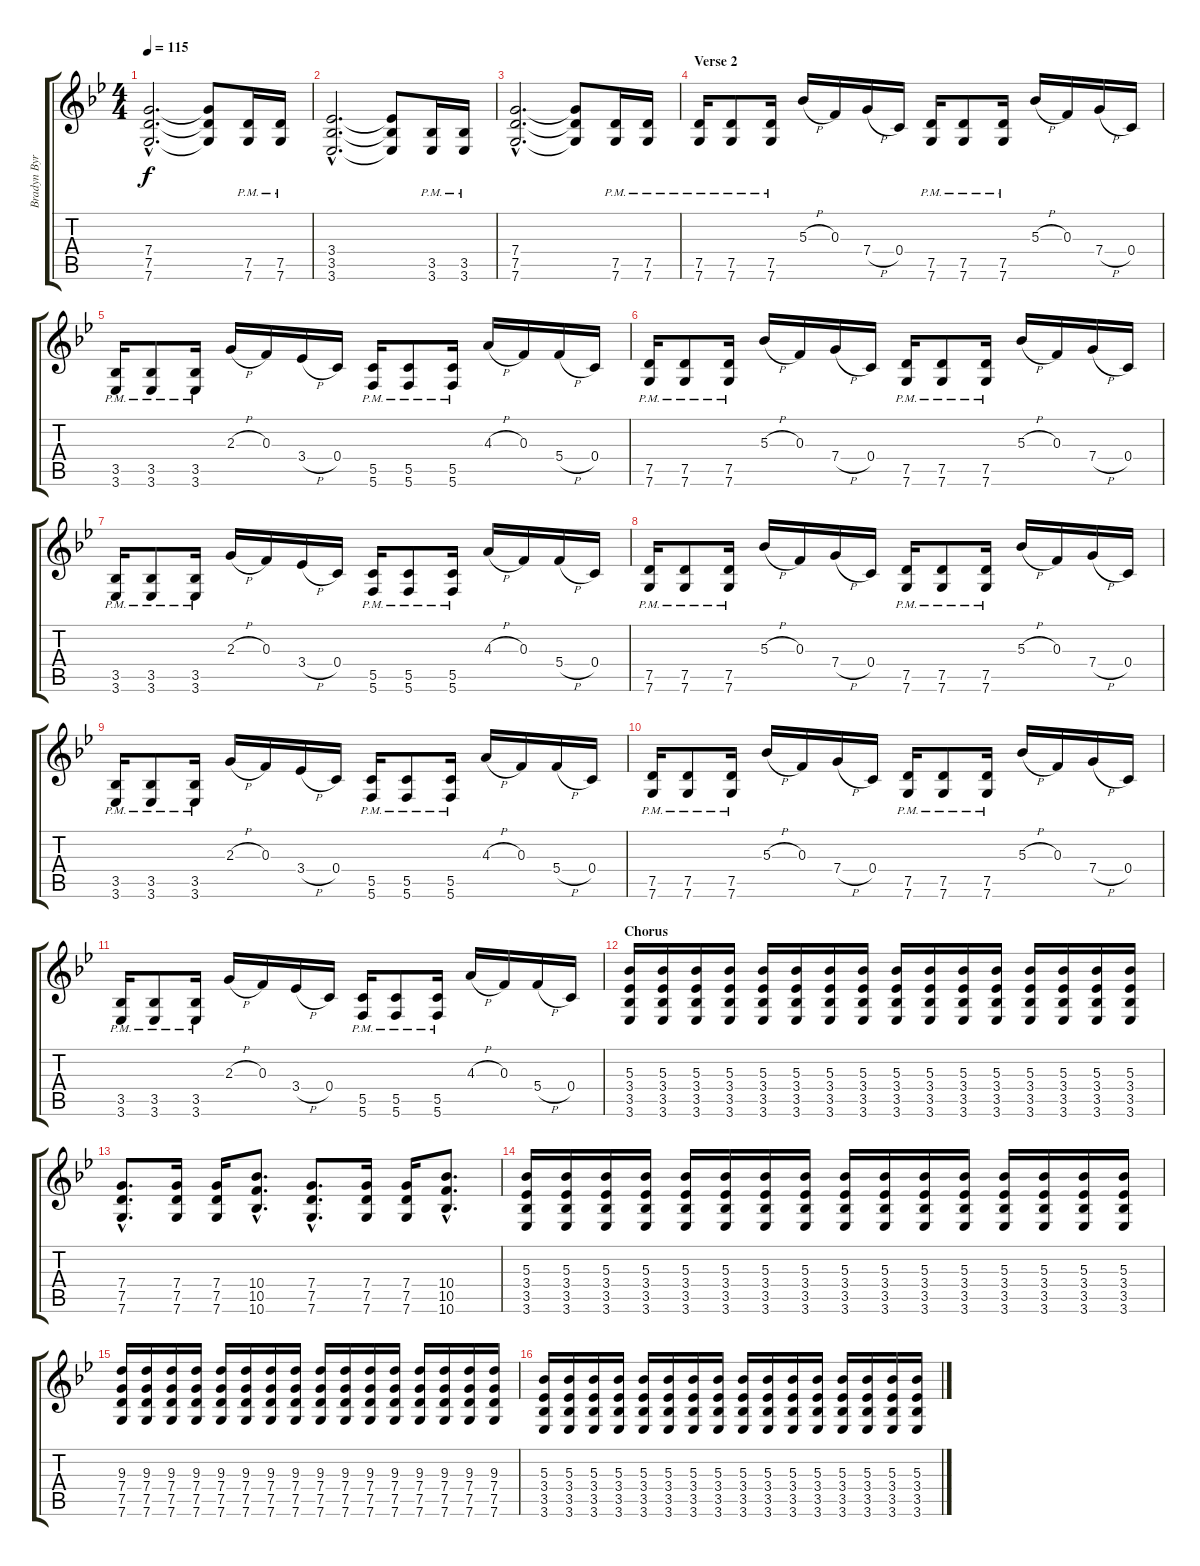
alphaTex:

\track ("Bradyn Byron(Guitar)" "Bradyn Byr") {instrument distortionguitar}
\staff {score tabs}
\tuning (D4 A3 F3 C3 G2 C2) {hide}
\ts (4 4)
\tempo 115
\clef g2
\ks gminor
(7.4{hac} 7.5{hac} 7.6{hac}).2{d dy f} (7.4{t} 7.5{t} 7.6{t}).8 (7.5{pm} 7.6{pm}).16 (7.5{pm} 7.6{pm}).16 |
(3.4{hac} 3.5{hac} 3.6{hac}).2{d} (3.4{t} 3.5{t} 3.6{t}).8 (3.5{pm} 3.6{pm}).16 (3.5{pm} 3.6{pm}).16 |
(7.4{hac} 7.5{hac} 7.6{hac}).2{d} (7.4{t} 7.5{t} 7.6{t}).8 (7.5{pm} 7.6{pm}).16 (7.5{pm} 7.6{pm}).16 |
\section ("" "Verse 2")
(7.5{pm} 7.6{pm}).16 (7.5{pm} 7.6{pm}).8 (7.5{pm} 7.6{pm}).16 5.3{h}.16 0.3.16 7.4{h}.16 0.4.16 (7.5{pm} 7.6{pm}).16 (7.5{pm} 7.6{pm}).8 (7.5{pm} 7.6{pm}).16 5.3{h}.16 0.3.16 7.4{h}.16 0.4.16 |
(3.5{pm} 3.6{pm}).16 (3.5{pm} 3.6{pm}).8 (3.5{pm} 3.6{pm}).16 2.3{h}.16 0.3.16 3.4{h}.16 0.4.16 (5.5{pm} 5.6{pm}).16 (5.5{pm} 5.6{pm}).8 (5.5{pm} 5.6{pm}).16 4.3{h}.16 0.3.16 5.4{h}.16 0.4.16 |
(7.5{pm} 7.6{pm}).16 (7.5{pm} 7.6{pm}).8 (7.5{pm} 7.6{pm}).16 5.3{h}.16 0.3.16 7.4{h}.16 0.4.16 (7.5{pm} 7.6{pm}).16 (7.5{pm} 7.6{pm}).8 (7.5{pm} 7.6{pm}).16 5.3{h}.16 0.3.16 7.4{h}.16 0.4.16 |
(3.5{pm} 3.6{pm}).16 (3.5{pm} 3.6{pm}).8 (3.5{pm} 3.6{pm}).16 2.3{h}.16 0.3.16 3.4{h}.16 0.4.16 (5.5{pm} 5.6{pm}).16 (5.5{pm} 5.6{pm}).8 (5.5{pm} 5.6{pm}).16 4.3{h}.16 0.3.16 5.4{h}.16 0.4.16 |
(7.5{pm} 7.6{pm}).16 (7.5{pm} 7.6{pm}).8 (7.5{pm} 7.6{pm}).16 5.3{h}.16 0.3.16 7.4{h}.16 0.4.16 (7.5{pm} 7.6{pm}).16 (7.5{pm} 7.6{pm}).8 (7.5{pm} 7.6{pm}).16 5.3{h}.16 0.3.16 7.4{h}.16 0.4.16 |
(3.5{pm} 3.6{pm}).16 (3.5{pm} 3.6{pm}).8 (3.5{pm} 3.6{pm}).16 2.3{h}.16 0.3.16 3.4{h}.16 0.4.16 (5.5{pm} 5.6{pm}).16 (5.5{pm} 5.6{pm}).8 (5.5{pm} 5.6{pm}).16 4.3{h}.16 0.3.16 5.4{h}.16 0.4.16 |
(7.5{pm} 7.6{pm}).16 (7.5{pm} 7.6{pm}).8 (7.5{pm} 7.6{pm}).16 5.3{h}.16 0.3.16 7.4{h}.16 0.4.16 (7.5{pm} 7.6{pm}).16 (7.5{pm} 7.6{pm}).8 (7.5{pm} 7.6{pm}).16 5.3{h}.16 0.3.16 7.4{h}.16 0.4.16 |
(3.5{pm} 3.6{pm}).16 (3.5{pm} 3.6{pm}).8 (3.5{pm} 3.6{pm}).16 2.3{h}.16 0.3.16 3.4{h}.16 0.4.16 (5.5{pm} 5.6{pm}).16 (5.5{pm} 5.6{pm}).8 (5.5{pm} 5.6{pm}).16 4.3{h}.16 0.3.16 5.4{h}.16 0.4.16 |
\section ("" "Chorus")
(5.3 3.4 3.5 3.6).16 (5.3 3.4 3.5 3.6).16 (5.3 3.4 3.5 3.6).16 (5.3 3.4 3.5 3.6).16 (5.3 3.4 3.5 3.6).16 (5.3 3.4 3.5 3.6).16 (5.3 3.4 3.5 3.6).16 (5.3 3.4 3.5 3.6).16 (5.3 3.4 3.5 3.6).16 (5.3 3.4 3.5 3.6).16 (5.3 3.4 3.5 3.6).16 (5.3 3.4 3.5 3.6).16 (5.3 3.4 3.5 3.6).16 (5.3 3.4 3.5 3.6).16 (5.3 3.4 3.5 3.6).16 (5.3 3.4 3.5 3.6).16 |
(7.4{hac} 7.5{hac} 7.6{hac}).8{d} (7.4 7.5 7.6).16 (7.4 7.5 7.6).16 (10.4{hac} 10.5{hac} 10.6{hac}).8{d} (7.4{hac} 7.5{hac} 7.6{hac}).8{d} (7.4 7.5 7.6).16 (7.4 7.5 7.6).16 (10.4{hac} 10.5{hac} 10.6{hac}).8{d} |
(5.3 3.4 3.5 3.6).16 (5.3 3.4 3.5 3.6).16 (5.3 3.4 3.5 3.6).16 (5.3 3.4 3.5 3.6).16 (5.3 3.4 3.5 3.6).16 (5.3 3.4 3.5 3.6).16 (5.3 3.4 3.5 3.6).16 (5.3 3.4 3.5 3.6).16 (5.3 3.4 3.5 3.6).16 (5.3 3.4 3.5 3.6).16 (5.3 3.4 3.5 3.6).16 (5.3 3.4 3.5 3.6).16 (5.3 3.4 3.5 3.6).16 (5.3 3.4 3.5 3.6).16 (5.3 3.4 3.5 3.6).16 (5.3 3.4 3.5 3.6).16 |
(9.3 7.4 7.5 7.6).16 (9.3 7.4 7.5 7.6).16 (9.3 7.4 7.5 7.6).16 (9.3 7.4 7.5 7.6).16 (9.3 7.4 7.5 7.6).16 (9.3 7.4 7.5 7.6).16 (9.3 7.4 7.5 7.6).16 (9.3 7.4 7.5 7.6).16 (9.3 7.4 7.5 7.6).16 (9.3 7.4 7.5 7.6).16 (9.3 7.4 7.5 7.6).16 (9.3 7.4 7.5 7.6).16 (9.3 7.4 7.5 7.6).16 (9.3 7.4 7.5 7.6).16 (9.3 7.4 7.5 7.6).16 (9.3 7.4 7.5 7.6).16 |
(5.3 3.4 3.5 3.6).16 (5.3 3.4 3.5 3.6).16 (5.3 3.4 3.5 3.6).16 (5.3 3.4 3.5 3.6).16 (5.3 3.4 3.5 3.6).16 (5.3 3.4 3.5 3.6).16 (5.3 3.4 3.5 3.6).16 (5.3 3.4 3.5 3.6).16 (5.3 3.4 3.5 3.6).16 (5.3 3.4 3.5 3.6).16 (5.3 3.4 3.5 3.6).16 (5.3 3.4 3.5 3.6).16 (5.3 3.4 3.5 3.6).16 (5.3 3.4 3.5 3.6).16 (5.3 3.4 3.5 3.6).16 (5.3 3.4 3.5 3.6).16
